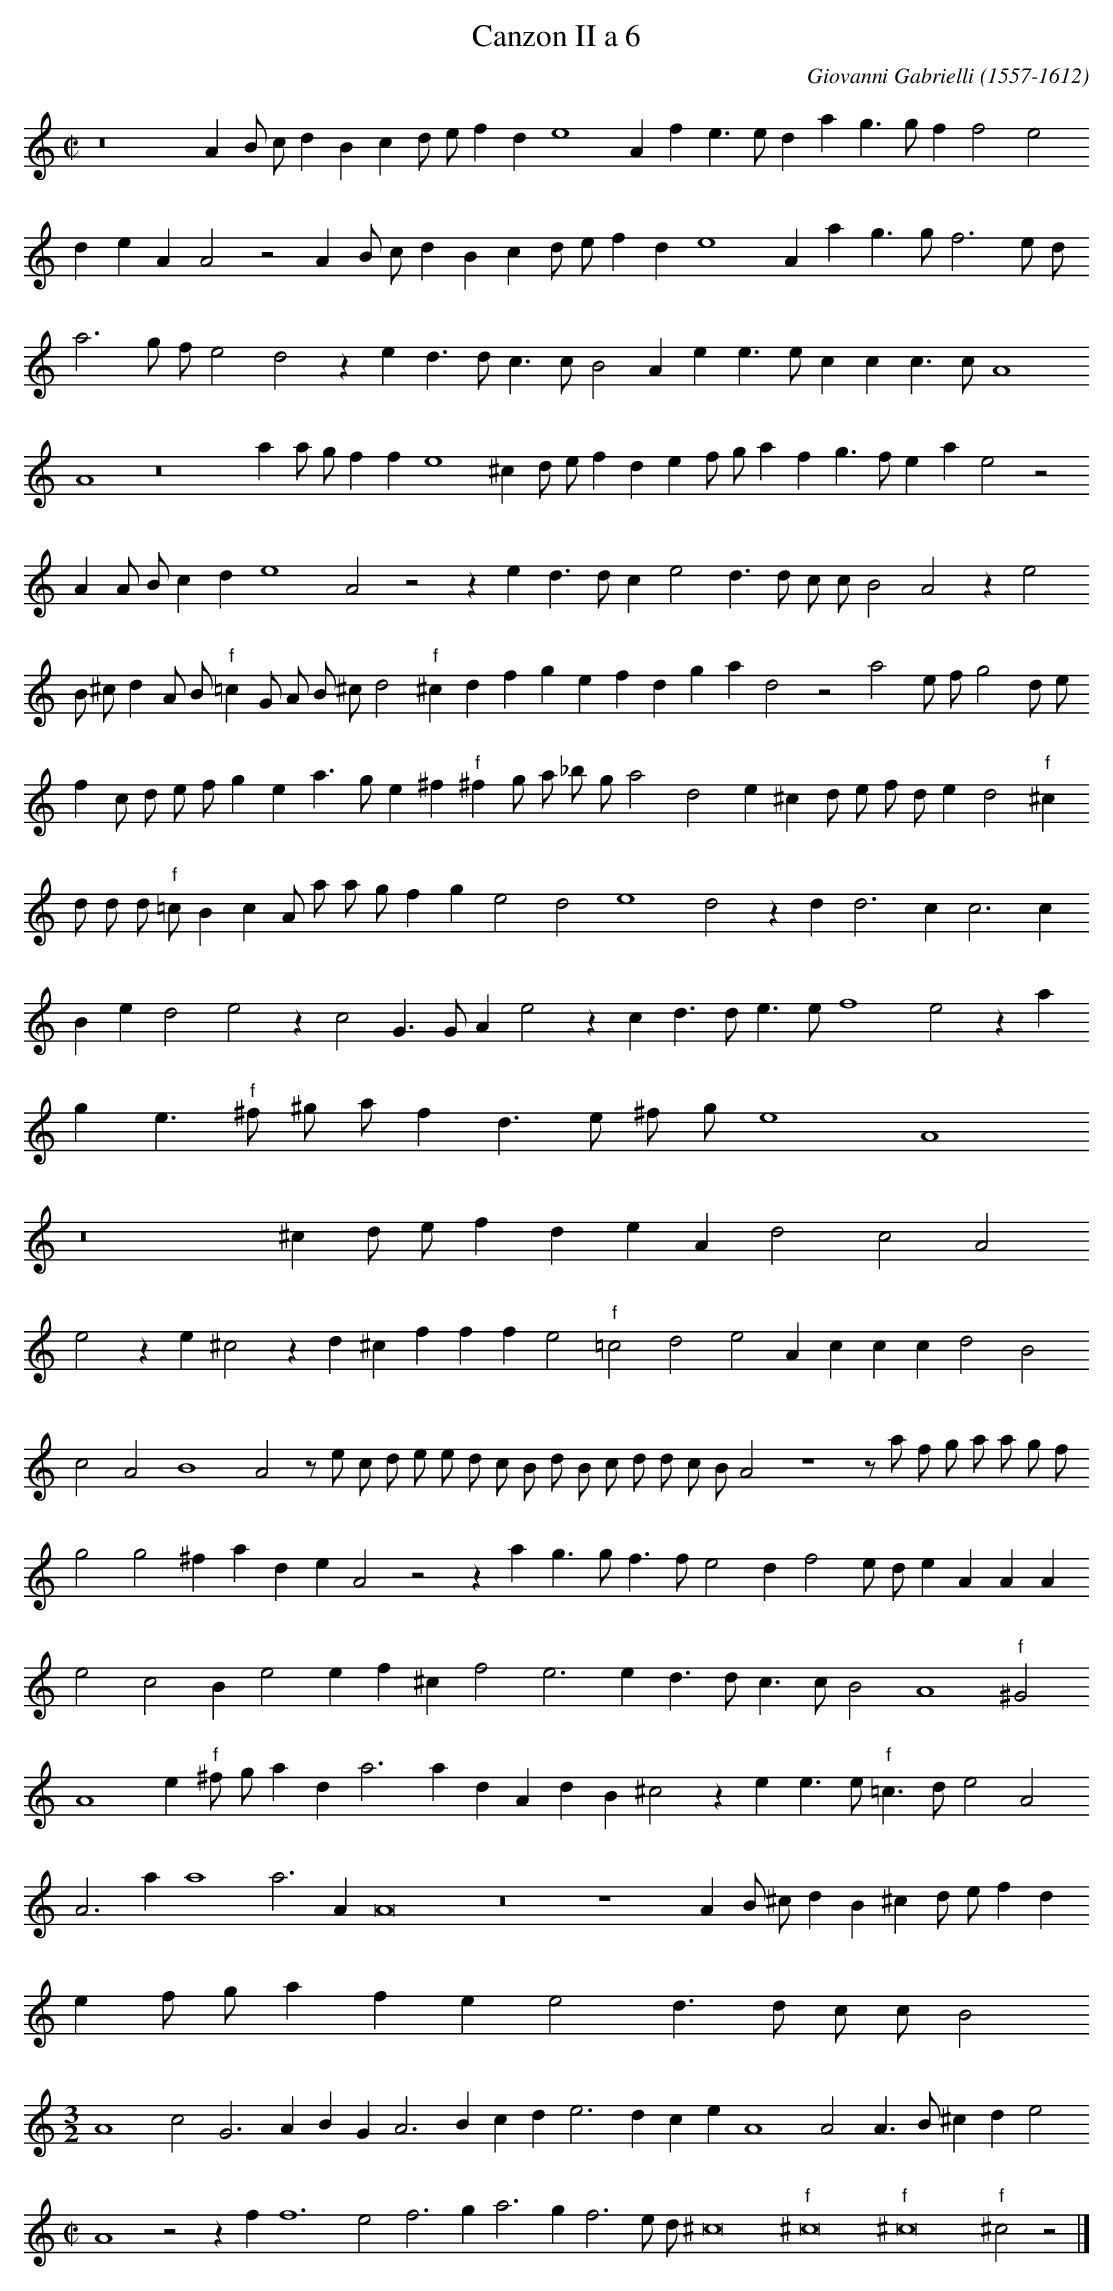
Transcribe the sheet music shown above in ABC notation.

X:1
T:Canzon II a 6
C:Giovanni Gabrielli (1557-1612)
M:C|
L:1/4
K:A min -8va
z8 A B/ c/ d B c d/ e/ f d e4 A f e > e d a g > g f f2 e2
d e A A2 z2 A B/ c/ d B c d/ e/ f d e4 A a g > g f3 e/ d/
a3 g/ f/ e2 d2 z e d > d c > c B2 A e e > e c c c > c A4
A4 z8 a a/ g/ f f e4 ^c d/ e/ f d e f/ g/ a f g > f e a e2 z2
A A/ B/ c d e4 A2 z2 z e d > d c e2 d > d c/ c/ B2 A2 z e2
B/ ^c/ d A/ B/ "f"=c G/ A/ B/ ^c/ d2 "f"^c d f g e f d g a d2 z2 a2 e/ f/ g2 d/ e/
f c/ d/ e/ f/ g e a > g e ^f "f"^f g/ a/ _b/ g/ a2 d2 e ^c d/ e/ f/ d/ e d2 "f"^c
d/ d/ d/ "f"=c/ B c A/ a/ a/ g/ f g e2 d2 e4 d2 z d d3 c c3 c
B e d2 e2 z c2 G > G A e2 z c d > d e > e f4 e2 z a
g e > "f"^f ^g/ a/ f d > e ^f/ g/ e4 A4
z8 ^c d/ e/ f d e A d2 c2 A2
e2 z e ^c2 z d ^c f f f e2 "f"=c2 d2 e2 A c c c d2 B2
c2 A2 B4 A2 z/ e/ c/ d/ e/ e/ d/ c/ B/ d/ B/ c/ d/ d/ c/ B/ A2 z4 z/ a/ f/ g/ a/ a/ g/ f/
g2 g2 ^f a d e A2 z2 z a g > g f > f e2 d f2 e/ d/ e A A A
e2 c2 B e2 e f ^c f2 e3 e d > d c > c B2 A4 "f"^G2
A4 e "f"^f/ g/ a d a3 a d A d B ^c2 z e e > e "f"=c > d e2 A2
A3 a a4 a3 A A8 z8 z4 A B/ ^c/ d B ^c d/ e/ f d
e f/ g/ a f e e2 d > d c/ c/ B2
M:3/2
L:1/4
A4 c2 G3 A B G A3 B c d e3 d c e A4 A2 A > B  ^c d e2
M:C|
L:1/4
A4 z2 z f f6 e2 f3 g a3 g f3 e/ d/ ^c8 "f"^c8 "f"^c8 "f"^c2 z2 |]
